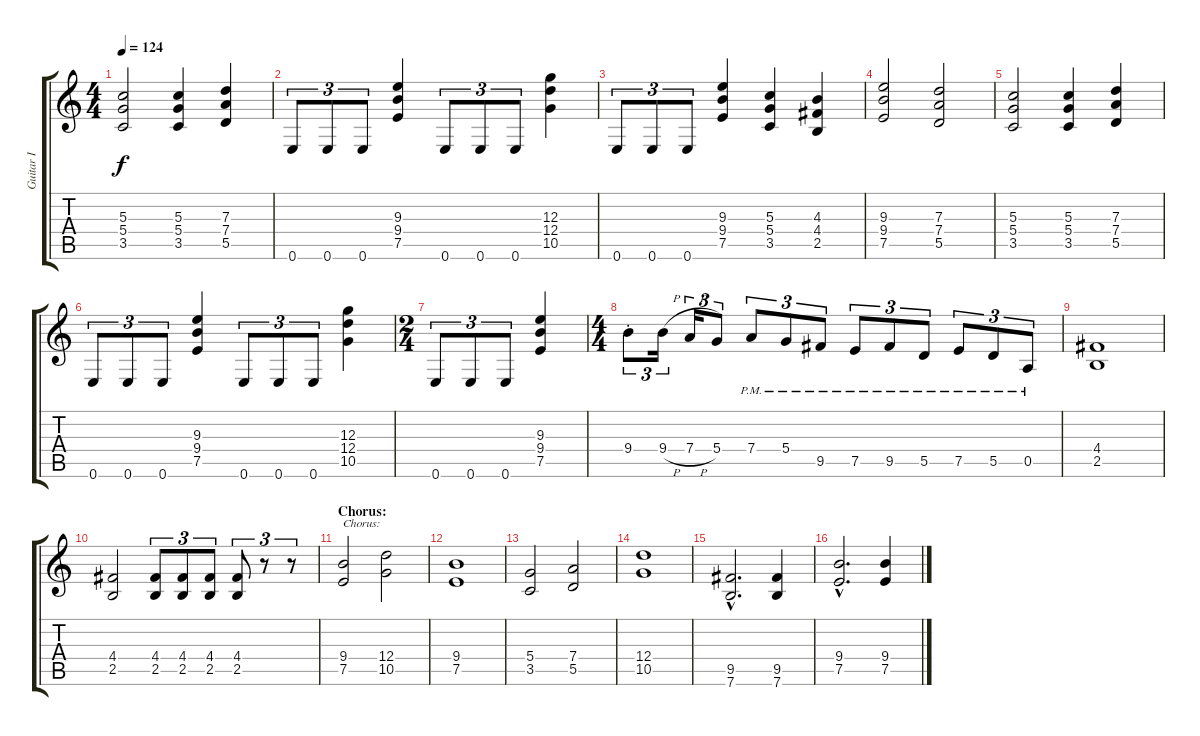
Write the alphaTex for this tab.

\track ("Guitar I" "Guitar I") {instrument distortionguitar}
\staff {score tabs}
\tuning (E4 B3 G3 D3 A2 E2) {hide}
\ts (4 4)
\tempo 124
\clef g2
\ks c
(5.3 5.4 3.5).2{dy f} (5.3 5.4 3.5).4 (7.3 7.4 5.5).4 |
0.6.8{tu (3 2)} 0.6.8{tu (3 2)} 0.6.8{tu (3 2)} (9.3 9.4 7.5).4 0.6.8{tu (3 2)} 0.6.8{tu (3 2)} 0.6.8{tu (3 2)} (12.3 12.4 10.5).4 |
0.6.8{tu (3 2)} 0.6.8{tu (3 2)} 0.6.8{tu (3 2)} (9.3 9.4 7.5).4 (5.3 5.4 3.5).4 (4.3 4.4 2.5).4 |
(9.3 9.4 7.5).2 (7.3 7.4 5.5).2 |
(5.3 5.4 3.5).2 (5.3 5.4 3.5).4 (7.3 7.4 5.5).4 |
0.6.8{tu (3 2)} 0.6.8{tu (3 2)} 0.6.8{tu (3 2)} (9.3 9.4 7.5).4 0.6.8{tu (3 2)} 0.6.8{tu (3 2)} 0.6.8{tu (3 2)} (12.3 12.4 10.5).4 |
\ts (2 4)
0.6.8{tu (3 2)} 0.6.8{tu (3 2)} 0.6.8{tu (3 2)} (9.3 9.4 7.5).4 |
\ts (4 4)
9.4{st}.8{tu (3 2)} 9.4{h}.16{tu (3 2)} 7.4{h}.16{tu (3 2)} 5.4.8{tu (3 2)} 7.4{pm}.8{tu (3 2)} 5.4{pm}.8{tu (3 2)} 9.5{pm}.8{tu (3 2)} 7.5{pm}.8{tu (3 2)} 9.5{pm}.8{tu (3 2)} 5.5{pm}.8{tu (3 2)} 7.5{pm}.8{tu (3 2)} 5.5{pm}.8{tu (3 2)} 0.5{pm}.8{tu (3 2)} |
(4.4 2.5).1 |
(4.4 2.5).2 (4.4 2.5).8{tu (3 2)} (4.4 2.5).8{tu (3 2)} (4.4 2.5).8{tu (3 2)} (4.4 2.5).8{tu (3 2)} r.8{tu (3 2)} r.8{tu (3 2)} |
\section ("" "Chorus:")
(9.4 7.5).2{txt "Chorus:"} (12.4 10.5).2 |
(9.4 7.5).1 |
(5.4 3.5).2 (7.4 5.5).2 |
(12.4 10.5).1 |
(9.5{hac} 7.6{hac}).2{d} (9.5 7.6).4 |
(9.4{hac} 7.5{hac}).2{d} (9.4 7.5).4
